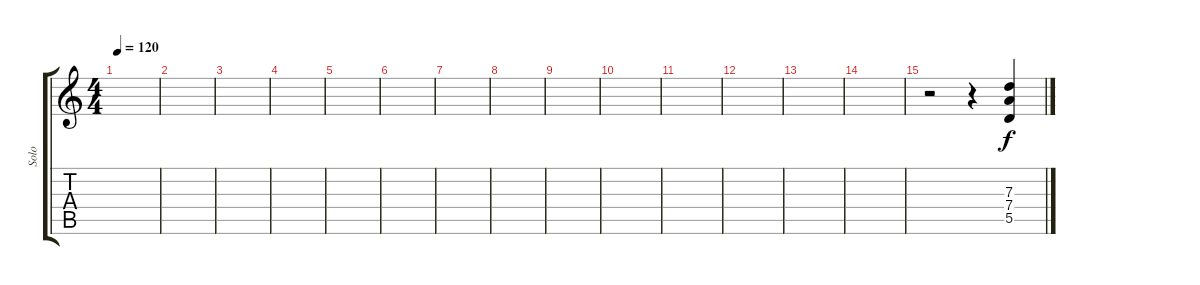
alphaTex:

\track ("Solo" "Solo") {instrument distortionguitar}
\staff {score tabs}
\tuning (E4 B3 G3 D3 A2 E2) {hide}
\ts (4 4)
\tempo 120
\clef g2
\ks c
|
|
|
|
|
|
|
|
|
|
|
|
|
|
r.2 r.4 (7.3 7.4 5.5).4
